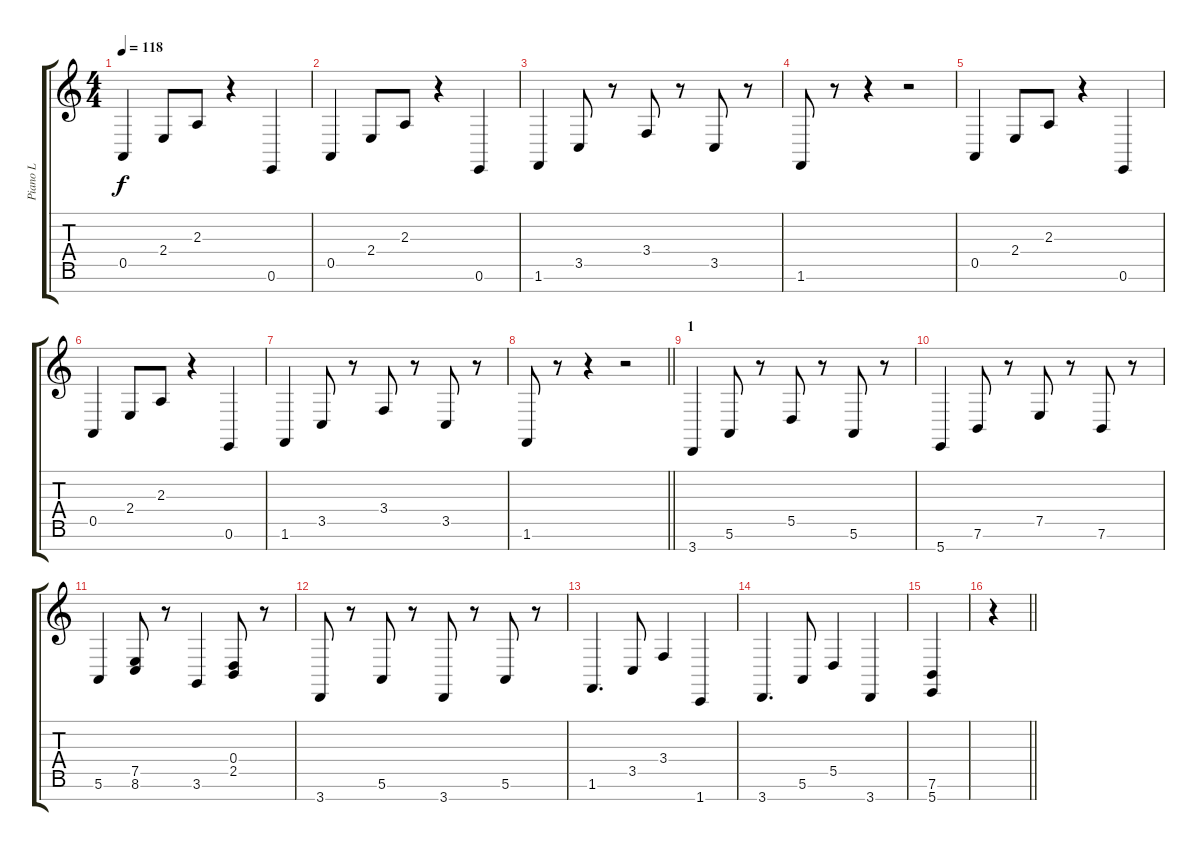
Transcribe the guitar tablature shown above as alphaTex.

\track ("Piano L" "Piano L") {instrument acousticgrandpiano}
\staff {score tabs}
\tuning (E4 B3 G3 D3 A2 E2 B1) {hide}
\ts (4 4)
\tempo 118
\clef g2
\ks c
0.5.4{dy f instrument acousticgrandpiano} 2.4.8 2.3.8 r.4 0.6.4 |
0.5.4 2.4.8 2.3.8 r.4 0.6.4 |
1.6.4 3.5.8 r.8 3.4.8 r.8 3.5.8 r.8 |
1.6.8 r.8 r.4 r.2 |
0.5.4 2.4.8 2.3.8 r.4 0.6.4 |
0.5.4 2.4.8 2.3.8 r.4 0.6.4 |
1.6.4 3.5.8 r.8 3.4.8 r.8 3.5.8 r.8 |
\barLineRight lightlight
1.6.8 r.8 r.4 r.2 |
\section ("" "1")
3.7.4 5.6.8 r.8 5.5.8 r.8 5.6.8 r.8 |
5.7.4 7.6.8 r.8 7.5.8 r.8 7.6.8 r.8 |
5.6.4 (7.5 8.6).8 r.8 3.6.4 (0.4 2.5).8 r.8 |
3.7.8 r.8 5.6.8 r.8 3.7.8 r.8 5.6.8 r.8 |
1.6.4{d} 3.5.8 3.4.4 1.7.4 |
3.7.4{d} 5.6.8 5.5.4 3.7.4 |
(7.6 5.7).4 |
\barLineRight lightlight
r.4
